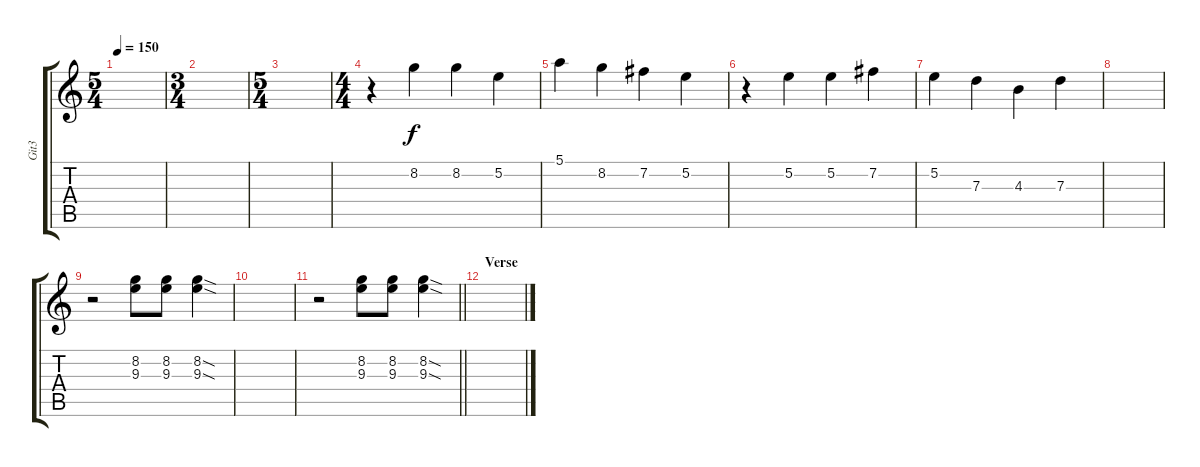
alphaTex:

\track ("Git3" "Git3") {instrument distortionguitar}
\staff {score tabs}
\tuning (E4 B3 G3 D3 A2 E2) {hide}
\ts (5 4)
\tempo 150
\clef g2
\ks c
|
\ts (3 4)
|
\ts (5 4)
|
\ts (4 4)
r.4 8.2.4 8.2.4 5.2.4 |
5.1.4 8.2.4 7.2.4 5.2.4 |
r.4 5.2.4 5.2.4 7.2.4 |
5.2.4 7.3.4 4.3.4 7.3.4 |
|
r.2 (8.2 9.3).8 (8.2 9.3).8 (8.2{sod} 9.3{sod}).4 |
|
\barLineRight lightlight
r.2 (8.2 9.3).8 (8.2 9.3).8 (8.2{sod} 9.3{sod}).4 |
\section ("" "Verse")
